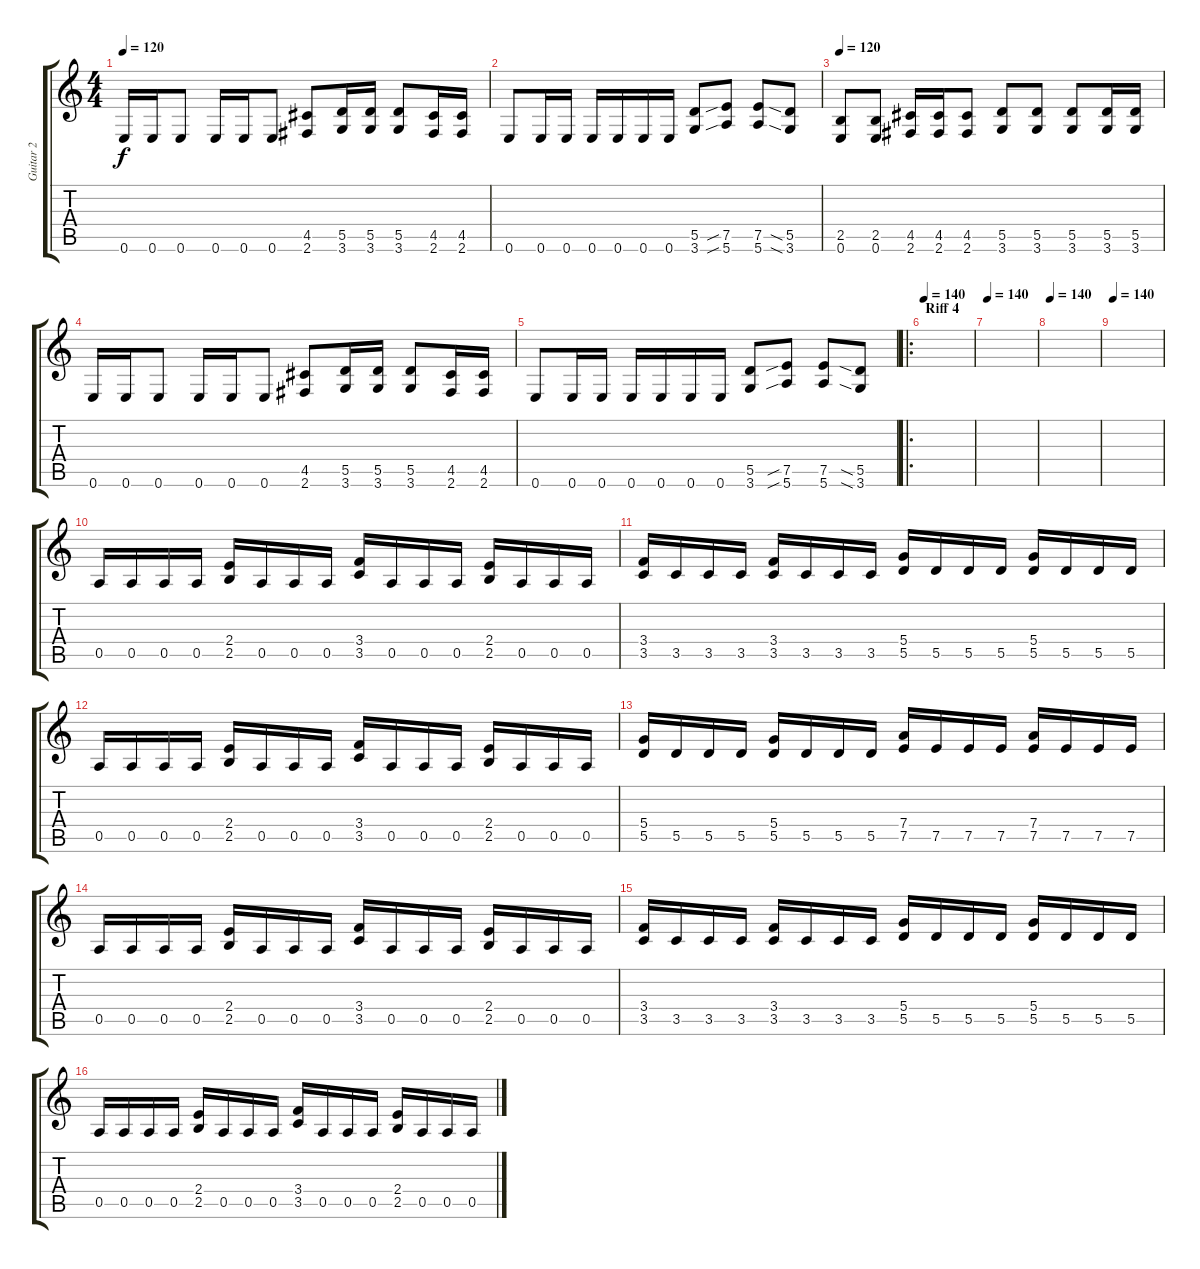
\track ("Guitar 2" "Guitar 2") {instrument distortionguitar}
\staff {score tabs}
\tuning (E4 B3 G3 D3 A2 E2) {hide}
\ts (4 4)
\tempo 120
\clef g2
\ks c
0.6.16{dy f} 0.6.16 0.6.8 0.6.16 0.6.16 0.6.8 (4.5 2.6).8 (5.5 3.6).16 (5.5 3.6).16 (5.5 3.6).8 (4.5 2.6).16 (4.5 2.6).16 |
0.6.8 0.6.16 0.6.16 0.6.16 0.6.16 0.6.16 0.6.16 (5.5 3.6).8 (7.5{sib} 5.6{sib}).8 (7.5 5.6).8 (5.5{sia} 3.6{sia}).8 |
\tempo 120
(2.5 0.6).8 (2.5 0.6).8 (4.5 2.6).16 (4.5 2.6).16 (4.5 2.6).8 (5.5 3.6).8 (5.5 3.6).8 (5.5 3.6).8 (5.5 3.6).16 (5.5 3.6).16 |
0.6.16 0.6.16 0.6.8 0.6.16 0.6.16 0.6.8 (4.5 2.6).8 (5.5 3.6).16 (5.5 3.6).16 (5.5 3.6).8 (4.5 2.6).16 (4.5 2.6).16 |
0.6.8 0.6.16 0.6.16 0.6.16 0.6.16 0.6.16 0.6.16 (5.5 3.6).8 (7.5{sib} 5.6{sib}).8 (7.5 5.6).8 (5.5{sia} 3.6{sia}).8 |
\ro
\section ("" "Riff 4 ")
\tempo 140
|
\tempo 140
|
\tempo 140
|
\tempo 140
|
0.5.16 0.5.16 0.5.16 0.5.16 (2.4 2.5).16 0.5.16 0.5.16 0.5.16 (3.4 3.5).16 0.5.16 0.5.16 0.5.16 (2.4 2.5).16 0.5.16 0.5.16 0.5.16 |
(3.4 3.5).16 3.5.16 3.5.16 3.5.16 (3.4 3.5).16 3.5.16 3.5.16 3.5.16 (5.4 5.5).16 5.5.16 5.5.16 5.5.16 (5.4 5.5).16 5.5.16 5.5.16 5.5.16 |
0.5.16 0.5.16 0.5.16 0.5.16 (2.4 2.5).16 0.5.16 0.5.16 0.5.16 (3.4 3.5).16 0.5.16 0.5.16 0.5.16 (2.4 2.5).16 0.5.16 0.5.16 0.5.16 |
(5.4 5.5).16 5.5.16 5.5.16 5.5.16 (5.4 5.5).16 5.5.16 5.5.16 5.5.16 (7.4 7.5).16 7.5.16 7.5.16 7.5.16 (7.4 7.5).16 7.5.16 7.5.16 7.5.16 |
0.5.16 0.5.16 0.5.16 0.5.16 (2.4 2.5).16 0.5.16 0.5.16 0.5.16 (3.4 3.5).16 0.5.16 0.5.16 0.5.16 (2.4 2.5).16 0.5.16 0.5.16 0.5.16 |
(3.4 3.5).16 3.5.16 3.5.16 3.5.16 (3.4 3.5).16 3.5.16 3.5.16 3.5.16 (5.4 5.5).16 5.5.16 5.5.16 5.5.16 (5.4 5.5).16 5.5.16 5.5.16 5.5.16 |
0.5.16 0.5.16 0.5.16 0.5.16 (2.4 2.5).16 0.5.16 0.5.16 0.5.16 (3.4 3.5).16 0.5.16 0.5.16 0.5.16 (2.4 2.5).16 0.5.16 0.5.16 0.5.16
